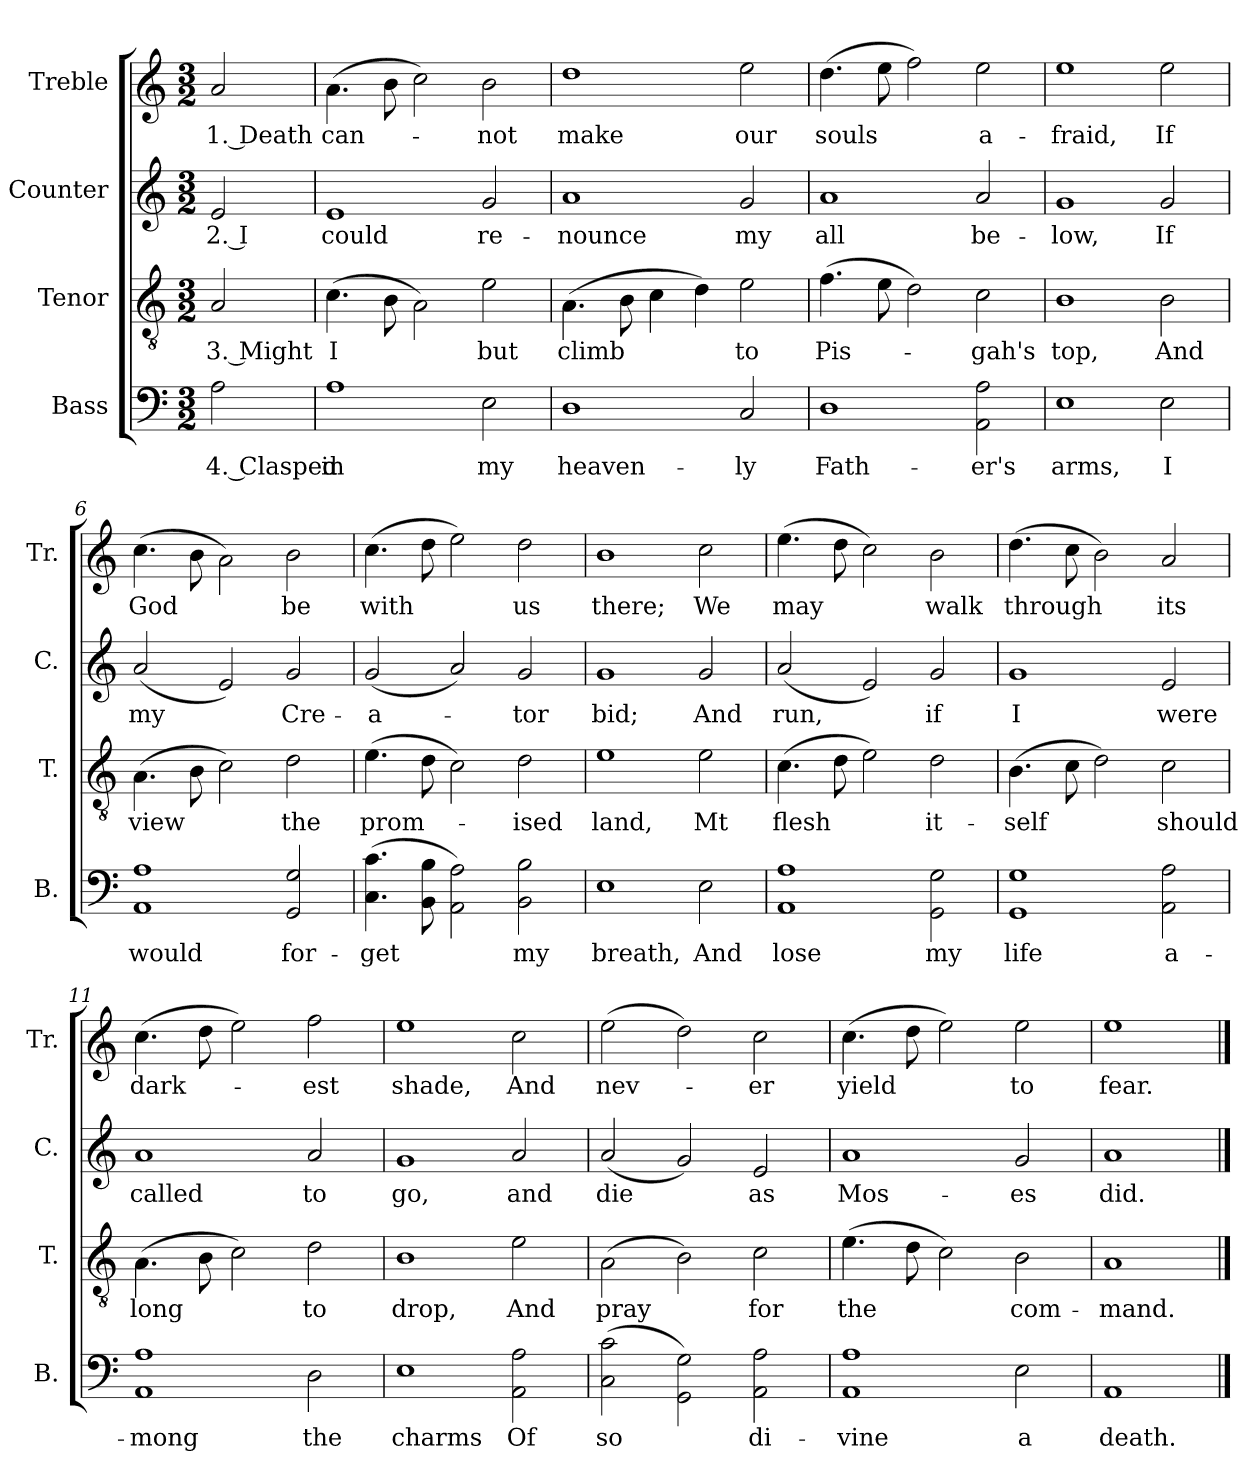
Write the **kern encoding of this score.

**kern	**text	**kern	**text	**kern	**text	**kern	**text
*part4	*part4	*part3	*part3	*part2	*part2	*part1	*part1
*staff4	*staff4	*staff3	*staff3	*staff2	*staff2	*staff1	*staff1
*I"Bass	*	*I"Tenor	*	*I"Counter	*	*I"Treble	*
*I'B.	*	*I'T.	*	*I'C.	*	*I'Tr.	*
*clefF4	*	*clefGv2	*	*clefG2	*	*clefG2	*
*k[]	*	*k[]	*	*k[]	*	*k[]	*
*C:	*	*C:	*	*C:	*	*C:	*
*M3/2	*	*M3/2	*	*M3/2	*	*M3/2	*
=1	=1	=1	=1	=1	=1	=1	=1
2A\	4. Clasped	2A/	3. Might	2e/	2. I	2a/	1. Death
=2	=2	=2	=2	=2	=2	=2	=2
1A	in	(4.c\	I	1e	could	(4.a\	can-
.	.	8B\	.	.	.	8b\	.
.	.	2A\)	.	.	.	2cc\)	.
2E\	my	2e\	but	2g/	re-	2b\	-not
=3	=3	=3	=3	=3	=3	=3	=3
1D	heaven-	(4.A\	climb	1a	-nounce	1dd	make
.	.	8B\	.	.	.	.	.
.	.	4c\	.	.	.	.	.
.	.	4d\)	.	.	.	.	.
2C/	-ly	2e\	to	2g/	my	2ee\	our
=4	=4	=4	=4	=4	=4	=4	=4
1D	Fath-	(4.f\	Pis-	1a	all	(4.dd\	souls
.	.	8e\	.	.	.	8ee\	.
.	.	2d\)	.	.	.	2ff\)	.
2AA\ 2A\	-er's	2c\	-gah's	2a/	be-	2ee\	a-
=5	=5	=5	=5	=5	=5	=5	=5
1E	arms,	1B	top,	1g	-low,	1ee	-fraid,
2E\	I	2B\	And	2g/	If	2ee\	If
!!LO:LB:g=z
=6	=6	=6	=6	=6	=6	=6	=6
1AA 1A	would	(4.A\	view	(2a/	my	(4.cc\	God
.	.	8B\	.	.	.	8b\	.
.	.	2c\)	.	2e/)	.	2a\)	.
2GG/ 2G/	for-	2d\	the	2g/	Cre-	2b\	be
=7	=7	=7	=7	=7	=7	=7	=7
(4.C\ 4.c\	-get	(4.e\	prom-	(2g/	-a-	(4.cc\	with
8BB\ 8B\	.	8d\	.	.	.	8dd\	.
2AA\ 2A\)	.	2c\)	.	2a/)	.	2ee\)	.
2BB\ 2B\	my	2d\	-ised	2g/	-tor	2dd\	us
=8	=8	=8	=8	=8	=8	=8	=8
1E	breath,	1e	land,	1g	bid;	1b	there;
2E\	And	2e\	Mt	2g/	And	2cc\	We
=9	=9	=9	=9	=9	=9	=9	=9
1AA 1A	lose	(4.c\	flesh	(2a/	run,	(4.ee\	may
.	.	8d\	.	.	.	8dd\	.
.	.	2e\)	.	2e/)	.	2cc\)	.
2GG\ 2G\	my	2d\	it-	2g/	if	2b\	walk
=10	=10	=10	=10	=10	=10	=10	=10
1GG 1G	life	(4.B\	-self	1g	I	(4.dd\	through
.	.	8c\	.	.	.	8cc\	.
.	.	2d\)	.	.	.	2b\)	.
2AA\ 2A\	a-	2c\	should	2e/	were	2a/	its
!!LO:LB:g=z
=11	=11	=11	=11	=11	=11	=11	=11
1AA 1A	-mong	(4.A\	long	1a	called	(4.cc\	dark-
.	.	8B\	.	.	.	8dd\	.
.	.	2c\)	.	.	.	2ee\)	.
2D\	the	2d\	to	2a/	to	2ff\	-est
=12	=12	=12	=12	=12	=12	=12	=12
1E	charms	1B	drop,	1g	go,	1ee	shade,
2AA\ 2A\	Of	2e\	And	2a/	and	2cc\	And
=13	=13	=13	=13	=13	=13	=13	=13
(2C\ 2c\	so	(2A\	pray	(2a/	die	(2ee\	nev-
2GG\ 2G\)	.	2B\)	.	2g/)	.	2dd\)	.
2AA\ 2A\	di-	2c\	for	2e/	as	2cc\	-er
=14	=14	=14	=14	=14	=14	=14	=14
1AA 1A	-vine	(4.e\	the	1a	Mos-	(4.cc\	yield
.	.	8d\	.	.	.	8dd\	.
.	.	2c\)	.	.	.	2ee\)	.
2E\	a	2B\	com-	2g/	-es	2ee\	to
=15	=15	=15	=15	=15	=15	=15	=15
1AA	death.	1A	-mand.	1a	did.	1ee	fear.
==	==	==	==	==	==	==	==
*-	*-	*-	*-	*-	*-	*-	*-
